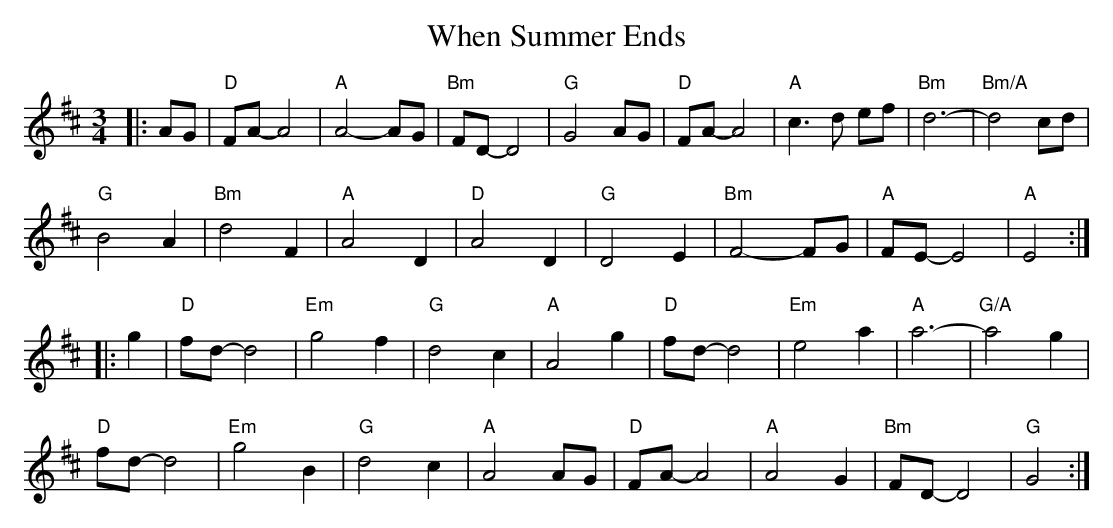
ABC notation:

X:1
T: When Summer Ends
M: 3/4
L: 1/8
K: Dmaj
M:3/4
|:AG |"D"FA- A4|"A"A4- AG|"Bm"FD- D4|"G"G4 AG|"D"FA- A4|"A"c3 d ef |"Bm"d6-|"Bm/A"d4 cd|
"G"B4 A2|"Bm"d4 F2|"A"A4 D2|"D"A4 D2|"G"D4 E2|"Bm"F4- FG|"A"FE- E4|"A"E4 :|
|:g2|"D"fd- d4|"Em"g4 f2|"G"d4 c2|"A"A4 g2|"D"fd- d4|"Em"e4 a2|"A"a6-|"G/A"a4 g2|
"D"fd- d4|"Em"g4 B2|"G"d4 c2|"A"A4 AG|"D"FA- A4|"A"A4 G2|"Bm"FD- D4|"G"G4:|
